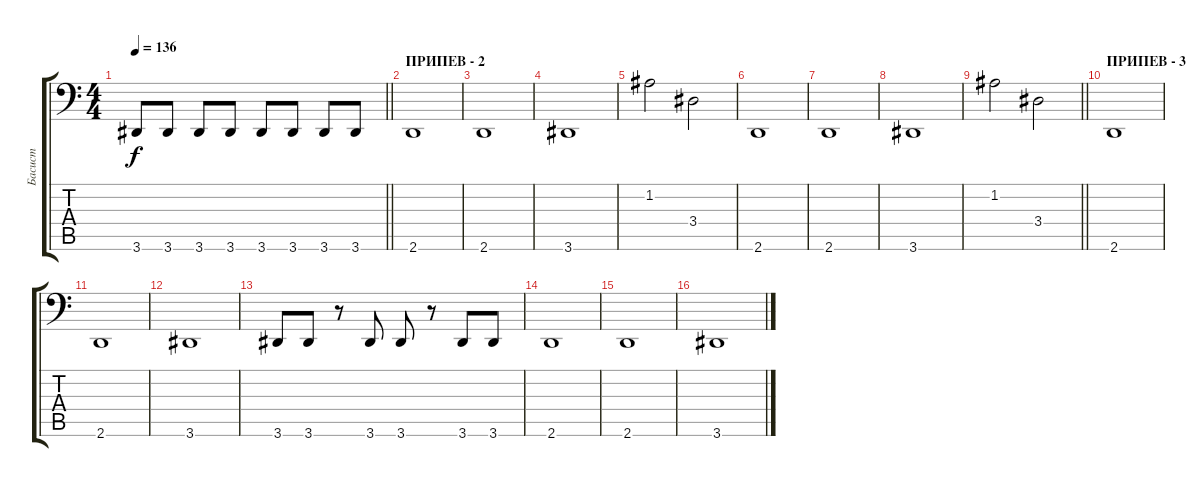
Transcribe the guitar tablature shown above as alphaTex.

\track ("Басист" "Басист") {instrument electricbassfinger}
\staff {score tabs}
\tuning (D3 A2 F2 C2 G1 C1) {hide}
\ts (4 4)
\tempo 136
\clef f4
\barLineRight lightlight
\ks c
3.6.8{dy f} 3.6.8 3.6.8 3.6.8 3.6.8 3.6.8 3.6.8 3.6.8 |
\section ("" "ПРИПЕВ - 2")
2.6.1{instrument electricbassfinger} |
2.6.1 |
3.6.1 |
1.2.2 3.4.2 |
2.6.1 |
2.6.1 |
3.6.1 |
\barLineRight lightlight
1.2.2 3.4.2 |
\section ("" "ПРИПЕВ - 3")
2.6.1 |
2.6.1 |
3.6.1 |
3.6.8 3.6.8 r.8 3.6.8 3.6.8 r.8 3.6.8 3.6.8 |
2.6.1 |
2.6.1 |
3.6.1
